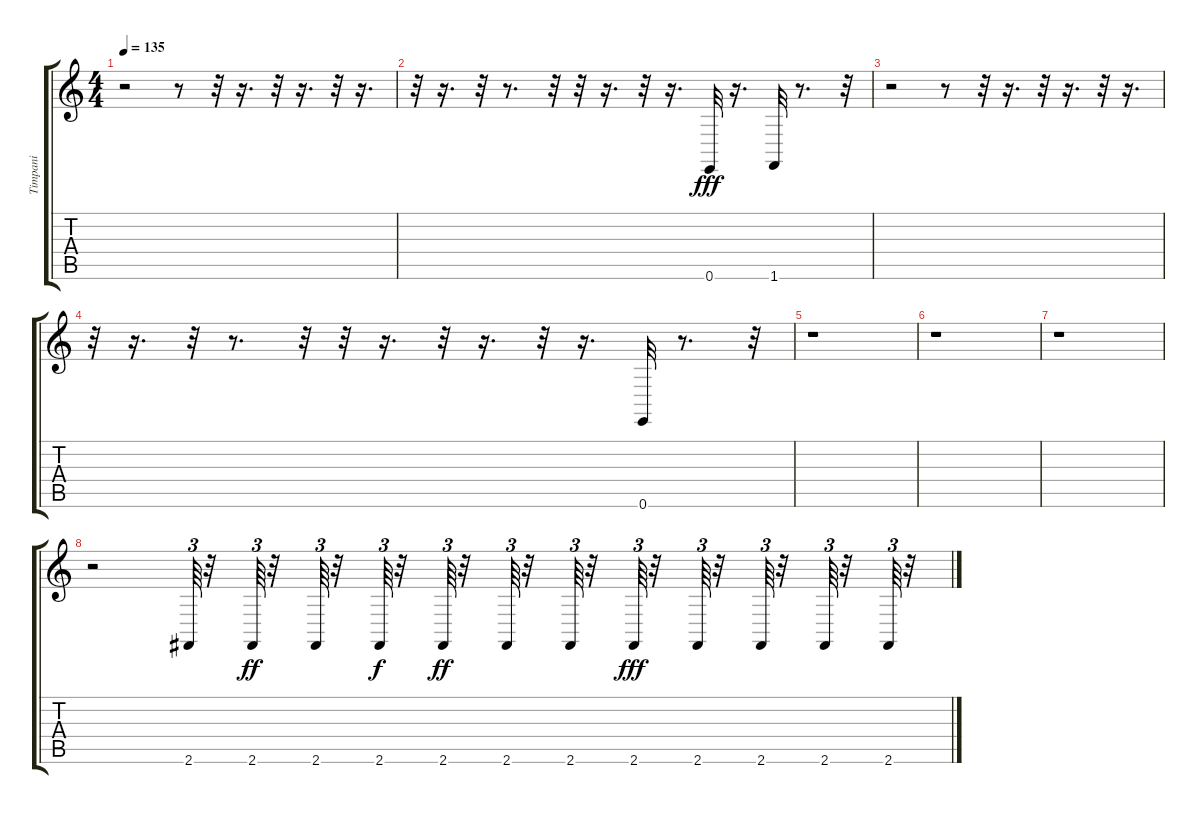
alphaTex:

\track ("Timpani" "Timpani") {instrument timpani}
\staff {score tabs}
\tuning (E4 B3 G3 D3 A2 E2) {hide}
\ts (4 4)
\tempo 135
\clef g2
\ks c
r.2{dy fff} r.8 r.32 r.16{d} r.32 r.16{d} r.32 r.16{d} |
r.32 r.16{d} r.32 r.8{d} r.32 r.32 r.16{d} r.32 r.16{d} 0.6.32 r.16{d} 1.6.32 r.8{d} r.32 |
r.2 r.8 r.32 r.16{d} r.32 r.16{d} r.32 r.16{d} |
r.32 r.16{d} r.32 r.8{d} r.32 r.32 r.16{d} r.32 r.16{d} r.32 r.16{d} 0.6.32 r.8{d} r.32 |
r.1 |
r.1 |
r.1 |
r.2 2.6.64{tu (3 2)} r.32 2.6.64{tu (3 2) dy ff} r.32 2.6.64{tu (3 2)} r.32 2.6.64{tu (3 2) dy f} r.32 2.6.64{tu (3 2) dy ff} r.32 2.6.64{tu (3 2)} r.32 2.6.64{tu (3 2)} r.32 2.6.64{tu (3 2) dy fff} r.32 2.6.64{tu (3 2)} r.32 2.6.64{tu (3 2)} r.32 2.6.64{tu (3 2)} r.32 2.6.64{tu (3 2)} r.32
